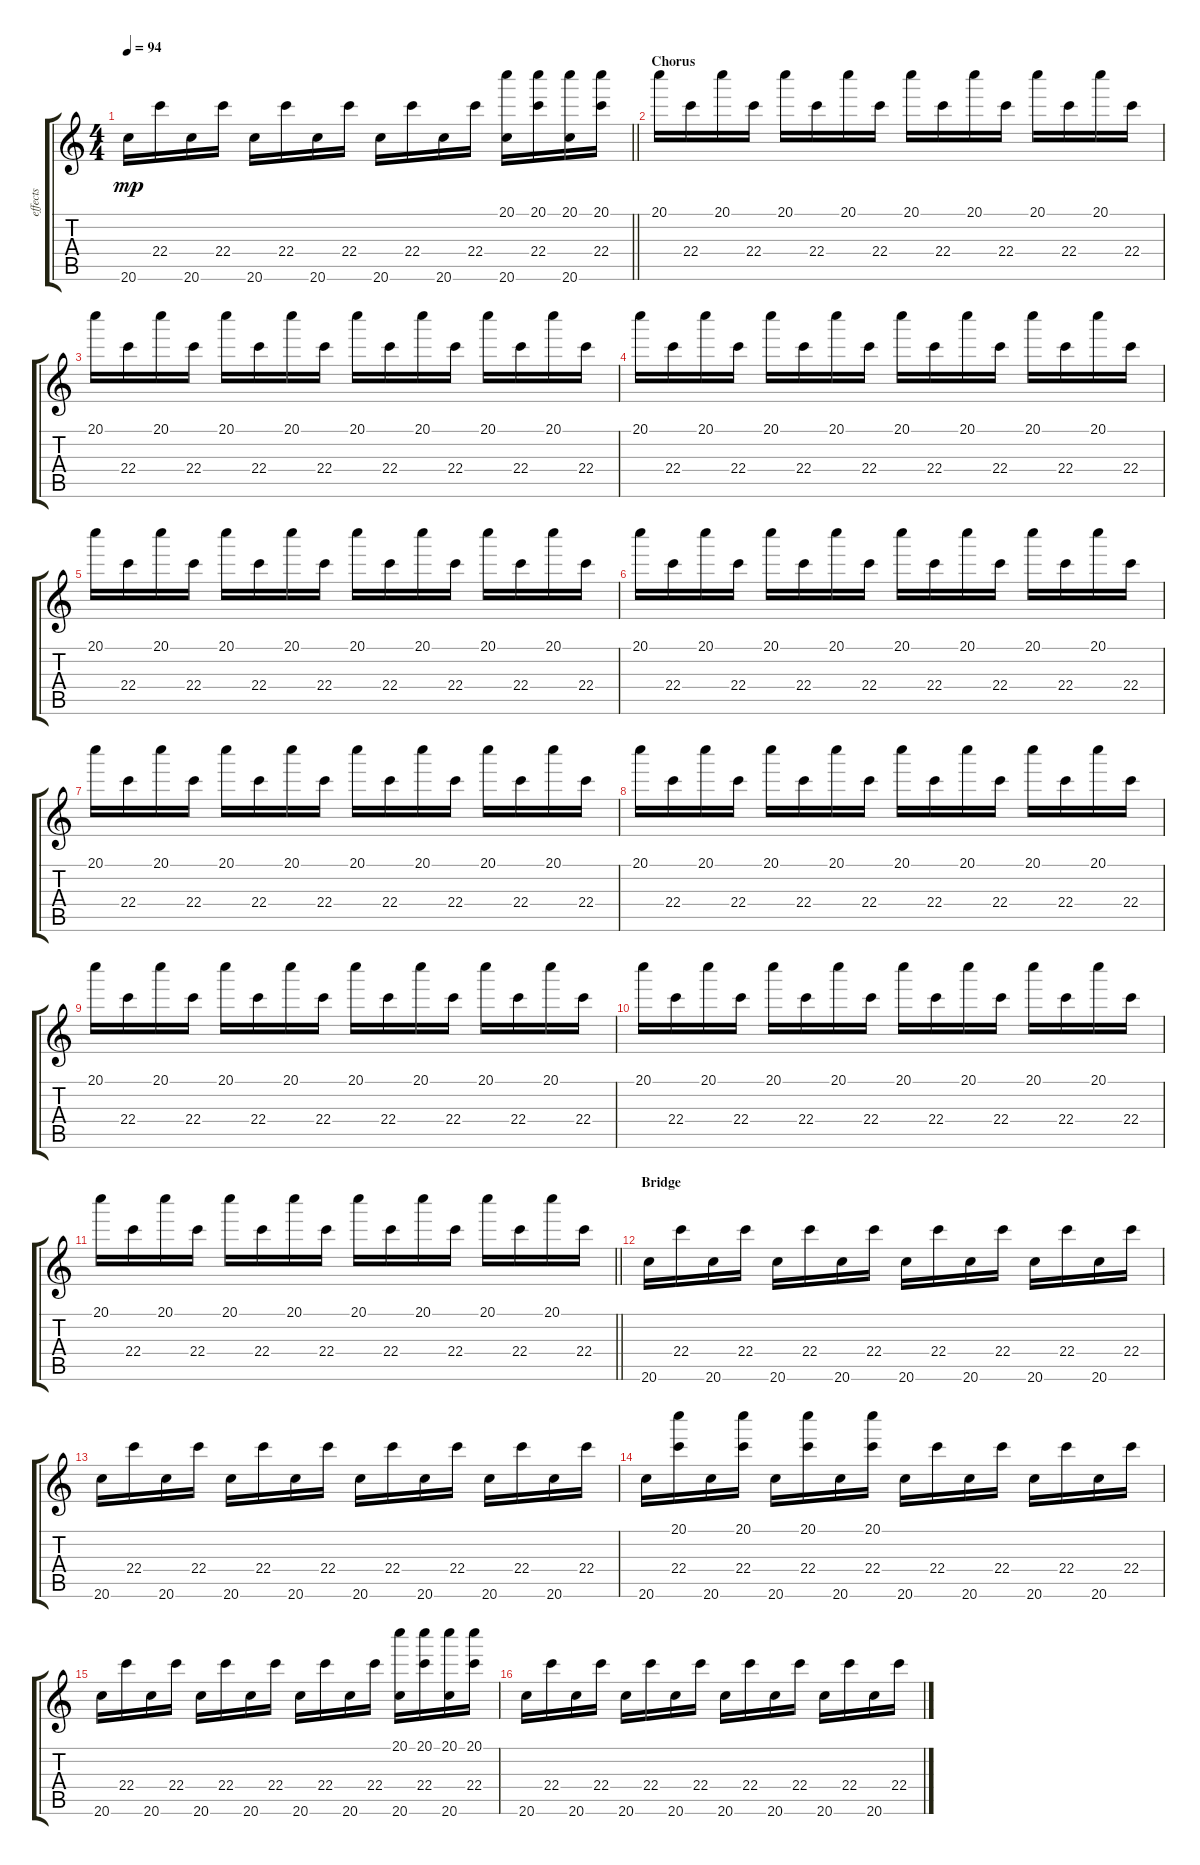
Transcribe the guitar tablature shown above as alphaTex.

\track ("effects" "effects") {instrument synthbass1}
\staff {score tabs}
\tuning (E4 B3 G3 D3 A2 E2) {hide}
\ts (4 4)
\tempo 94
\clef g2
\barLineRight lightlight
\ks c
20.6.16{dy mp} 22.4.16 20.6.16 22.4.16 20.6.16 22.4.16 20.6.16 22.4.16 20.6.16 22.4.16 20.6.16 22.4.16 (20.1 20.6).16 (20.1 22.4).16 (20.1 20.6).16 (20.1 22.4).16 |
\section ("" "Chorus")
20.1.16 22.4.16 20.1.16 22.4.16 20.1.16 22.4.16 20.1.16 22.4.16 20.1.16 22.4.16 20.1.16 22.4.16 20.1.16 22.4.16 20.1.16 22.4.16 |
20.1.16 22.4.16 20.1.16 22.4.16 20.1.16 22.4.16 20.1.16 22.4.16 20.1.16 22.4.16 20.1.16 22.4.16 20.1.16 22.4.16 20.1.16 22.4.16 |
20.1.16 22.4.16 20.1.16 22.4.16 20.1.16 22.4.16 20.1.16 22.4.16 20.1.16 22.4.16 20.1.16 22.4.16 20.1.16 22.4.16 20.1.16 22.4.16 |
20.1.16 22.4.16 20.1.16 22.4.16 20.1.16 22.4.16 20.1.16 22.4.16 20.1.16 22.4.16 20.1.16 22.4.16 20.1.16 22.4.16 20.1.16 22.4.16 |
20.1.16 22.4.16 20.1.16 22.4.16 20.1.16 22.4.16 20.1.16 22.4.16 20.1.16 22.4.16 20.1.16 22.4.16 20.1.16 22.4.16 20.1.16 22.4.16 |
20.1.16 22.4.16 20.1.16 22.4.16 20.1.16 22.4.16 20.1.16 22.4.16 20.1.16 22.4.16 20.1.16 22.4.16 20.1.16 22.4.16 20.1.16 22.4.16 |
20.1.16 22.4.16 20.1.16 22.4.16 20.1.16 22.4.16 20.1.16 22.4.16 20.1.16 22.4.16 20.1.16 22.4.16 20.1.16 22.4.16 20.1.16 22.4.16 |
20.1.16 22.4.16 20.1.16 22.4.16 20.1.16 22.4.16 20.1.16 22.4.16 20.1.16 22.4.16 20.1.16 22.4.16 20.1.16 22.4.16 20.1.16 22.4.16 |
20.1.16 22.4.16 20.1.16 22.4.16 20.1.16 22.4.16 20.1.16 22.4.16 20.1.16 22.4.16 20.1.16 22.4.16 20.1.16 22.4.16 20.1.16 22.4.16 |
\barLineRight lightlight
20.1.16 22.4.16 20.1.16 22.4.16 20.1.16 22.4.16 20.1.16 22.4.16 20.1.16 22.4.16 20.1.16 22.4.16 20.1.16 22.4.16 20.1.16 22.4.16 |
\section ("" "Bridge")
20.6.16 22.4.16 20.6.16 22.4.16 20.6.16 22.4.16 20.6.16 22.4.16 20.6.16 22.4.16 20.6.16 22.4.16 20.6.16 22.4.16 20.6.16 22.4.16 |
20.6.16 22.4.16 20.6.16 22.4.16 20.6.16 22.4.16 20.6.16 22.4.16 20.6.16 22.4.16 20.6.16 22.4.16 20.6.16 22.4.16 20.6.16 22.4.16 |
20.6.16 (20.1 22.4).16 20.6.16 (20.1 22.4).16 20.6.16 (20.1 22.4).16 20.6.16 (20.1 22.4).16 20.6.16 22.4.16 20.6.16 22.4.16 20.6.16 22.4.16 20.6.16 22.4.16 |
20.6.16 22.4.16 20.6.16 22.4.16 20.6.16 22.4.16 20.6.16 22.4.16 20.6.16 22.4.16 20.6.16 22.4.16 (20.1 20.6).16 (20.1 22.4).16 (20.1 20.6).16 (20.1 22.4).16 |
20.6.16 22.4.16 20.6.16 22.4.16 20.6.16 22.4.16 20.6.16 22.4.16 20.6.16 22.4.16 20.6.16 22.4.16 20.6.16 22.4.16 20.6.16 22.4.16
